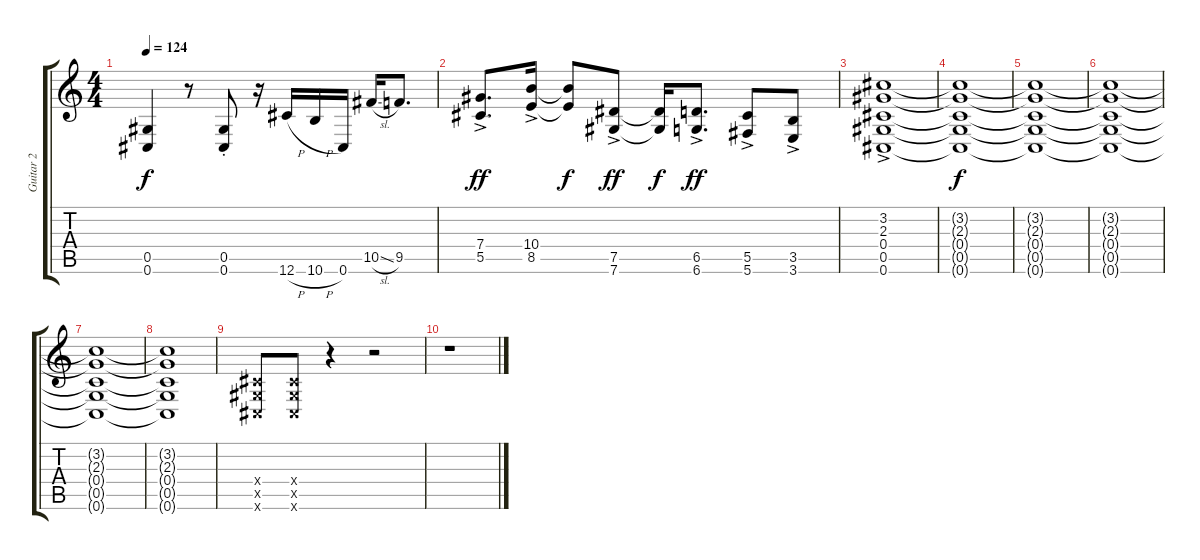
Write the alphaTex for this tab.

\track ("Guitar 2" "Guitar 2") {instrument distortionguitar}
\staff {score tabs}
\tuning (Eb4 Bb3 Gb3 Db3 Ab2 Db2) {hide}
\ts (4 4)
\tempo 124
\clef g2
\ks c
(0.5 0.6).4{dy f} r.8 (0.5{st} 0.6{st}).8 r.16 12.6{h}.16 10.6{h}.16 0.6.16 10.5{sl}.16 9.5.8{d} |
(7.4{ac} 5.5{ac}).8{d dy ff} (10.4{ac} 8.5{ac}).16 (10.4{t} 8.5{t}).8{dy f} (7.5{ac} 7.6{ac}).8{dy ff} (7.5{t} 7.6{t}).16{dy f} (6.5{ac} 6.6{ac}).8{d dy ff} (5.5{ac} 5.6{ac}).8 (3.5{ac} 3.6{ac}).8 |
(3.2{ac} 2.3{ac} 0.4{ac} 0.5{ac} 0.6{ac}).1 |
(3.2{t} 2.3{t} 0.4{t} 0.5{t} 0.6{t}).1{dy f} |
(3.2{t} 2.3{t} 0.4{t} 0.5{t} 0.6{t}).1 |
(3.2{t} 2.3{t} 0.4{t} 0.5{t} 0.6{t}).1 |
(3.2{t} 2.3{t} 0.4{t} 0.5{t} 0.6{t}).1 |
(3.2{t} 2.3{t} 0.4{t} 0.5{t} 0.6{t}).1 |
(0.4{x} 0.5{x} 0.6{x}).8 (0.4{x} 0.5{x} 0.6{x}).8 r.4 r.2 |
r.1
